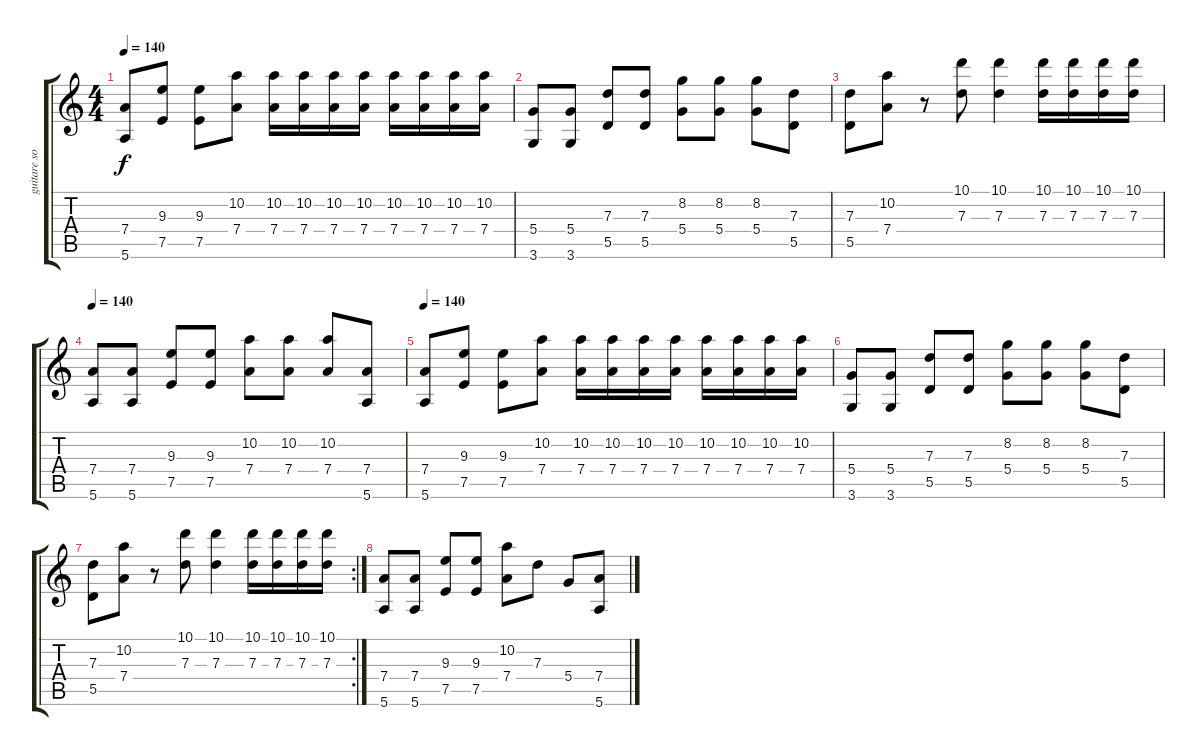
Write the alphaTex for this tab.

\track ("guitare soliste" "guitare so") {instrument distortionguitar}
\staff {score tabs}
\tuning (E4 B3 G3 D3 A2 E2) {hide}
\ts (4 4)
\tempo 140
\clef g2
\ks c
(7.4 5.6).8{dy f} (9.3 7.5).8 (9.3 7.5).8 (10.2 7.4).8 (10.2 7.4).16 (10.2 7.4).16 (10.2 7.4).16 (10.2 7.4).16 (10.2 7.4).16 (10.2 7.4).16 (10.2 7.4).16 (10.2 7.4).16 |
(5.4 3.6).8 (5.4 3.6).8 (7.3 5.5).8 (7.3 5.5).8 (8.2 5.4).8 (8.2 5.4).8 (8.2 5.4).8 (7.3 5.5).8 |
(7.3 5.5).8 (10.2 7.4).8 r.8 (10.1 7.3).8 (10.1 7.3).4 (10.1 7.3).16 (10.1 7.3).16 (10.1 7.3).16 (10.1 7.3).16 |
\tempo 140
(7.4 5.6).8 (7.4 5.6).8 (9.3 7.5).8 (9.3 7.5).8 (10.2 7.4).8 (10.2 7.4).8 (10.2 7.4).8 (7.4 5.6).8 |
\tempo 140
(7.4 5.6).8 (9.3 7.5).8 (9.3 7.5).8 (10.2 7.4).8 (10.2 7.4).16 (10.2 7.4).16 (10.2 7.4).16 (10.2 7.4).16 (10.2 7.4).16 (10.2 7.4).16 (10.2 7.4).16 (10.2 7.4).16 |
(5.4 3.6).8 (5.4 3.6).8 (7.3 5.5).8 (7.3 5.5).8 (8.2 5.4).8 (8.2 5.4).8 (8.2 5.4).8 (7.3 5.5).8 |
\rc 2
(7.3 5.5).8 (10.2 7.4).8 r.8 (10.1 7.3).8 (10.1 7.3).4 (10.1 7.3).16 (10.1 7.3).16 (10.1 7.3).16 (10.1 7.3).16 |
(7.4 5.6).8{volume 16} (7.4 5.6).8 (9.3 7.5).8 (9.3 7.5).8 (10.2 7.4).8 7.3.8 5.4.8 (7.4 5.6).8
